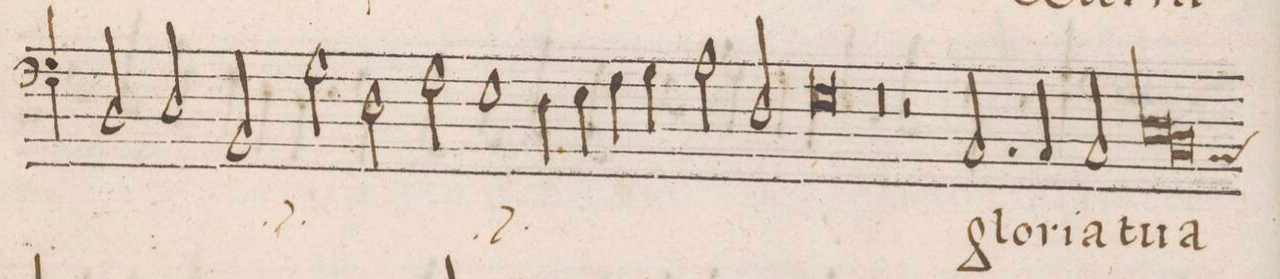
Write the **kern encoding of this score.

**kern	**text
*I"BASSVS	*
*clefF5	*
*k[]	*
*met(C|)	*
*M2/1	*
2BB/	.
2C/	.
=34-	=34-
2GG/	.
*	*ij
2G\	et
2D\	ter-
2F\	-ra
=35-	=35-
1E	et
4D\	ter-
4E\	.
4F\	.
4G\	.
=36-	=36-
2A\	.
2D/	.
0E	-ra
*	*Xij
=37-	=37-
1r	.
=38-	=38-
1r	.
2r	.
2.AA/	glo-
=39-	=39-
4AA/	-ri-
2AA/	-a
*lig	*
1C	tu-
=40-	=40-
*custos:AA	*
1BB	-a
*Xlig	*
*-	*-
